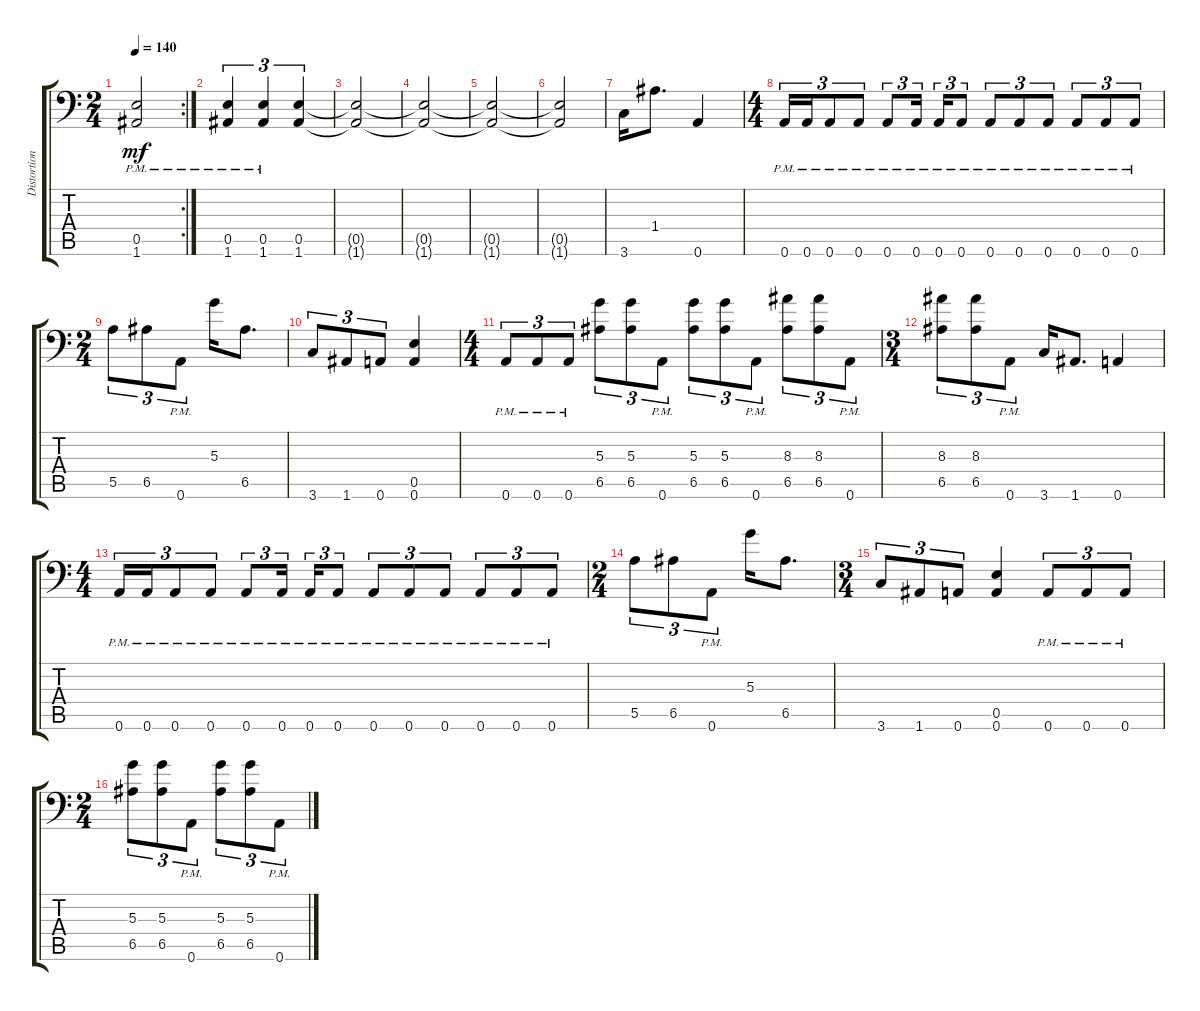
\track ("Distortion Guitar" "Distortion") {instrument distortionguitar}
\staff {score tabs}
\tuning (B3 Gb3 D3 A2 E2 A1) {hide}
\rc 2
\ts (2 4)
\tempo 140
\clef f4
\ks c
(0.5{pm t} 1.6{pm t}).2{dy mf} |
(0.5{pm} 1.6{pm}).4{tu (3 2)} (0.5{pm} 1.6{pm}).4{tu (3 2)} (0.5 1.6).4{tu (3 2)} |
(0.5{t} 1.6{t}).2 |
(0.5{t} 1.6{t}).2 |
(0.5{t} 1.6{t}).2 |
(0.5{t} 1.6{t}).2 |
3.6.16 1.4.8{d} 0.6.4 |
\ts (4 4)
0.6{pm}.16{tu (3 2)} 0.6{pm}.16{tu (3 2)} 0.6{pm}.8{tu (3 2)} 0.6{pm}.8{tu (3 2)} 0.6{pm}.8{tu (3 2)} 0.6{pm}.16{tu (3 2)} 0.6{pm}.16{tu (3 2)} 0.6{pm}.8{tu (3 2)} 0.6{pm}.8{tu (3 2)} 0.6{pm}.8{tu (3 2)} 0.6{pm}.8{tu (3 2)} 0.6{pm}.8{tu (3 2)} 0.6{pm}.8{tu (3 2)} 0.6{pm}.8{tu (3 2)} |
\ts (2 4)
5.5.8{tu (3 2)} 6.5.8{tu (3 2)} 0.6{pm}.8{tu (3 2)} 5.3.16 6.5.8{d} |
3.6.8{tu (3 2)} 1.6.8{tu (3 2)} 0.6.8{tu (3 2)} (0.5 0.6).4 |
\ts (4 4)
0.6{pm}.8{tu (3 2)} 0.6{pm}.8{tu (3 2)} 0.6{pm}.8{tu (3 2)} (5.3 6.5).8{tu (3 2)} (5.3 6.5).8{tu (3 2)} 0.6{pm}.8{tu (3 2)} (5.3 6.5).8{tu (3 2)} (5.3 6.5).8{tu (3 2)} 0.6{pm}.8{tu (3 2)} (8.3 6.5).8{tu (3 2)} (8.3 6.5).8{tu (3 2)} 0.6{pm}.8{tu (3 2)} |
\ts (3 4)
(8.3 6.5).8{tu (3 2)} (8.3 6.5).8{tu (3 2)} 0.6{pm}.8{tu (3 2)} 3.6.16 1.6.8{d} 0.6.4 |
\ts (4 4)
0.6{pm}.16{tu (3 2)} 0.6{pm}.16{tu (3 2)} 0.6{pm}.8{tu (3 2)} 0.6{pm}.8{tu (3 2)} 0.6{pm}.8{tu (3 2)} 0.6{pm}.16{tu (3 2)} 0.6{pm}.16{tu (3 2)} 0.6{pm}.8{tu (3 2)} 0.6{pm}.8{tu (3 2)} 0.6{pm}.8{tu (3 2)} 0.6{pm}.8{tu (3 2)} 0.6{pm}.8{tu (3 2)} 0.6{pm}.8{tu (3 2)} 0.6{pm}.8{tu (3 2)} |
\ts (2 4)
5.5.8{tu (3 2)} 6.5.8{tu (3 2)} 0.6{pm}.8{tu (3 2)} 5.3.16 6.5.8{d} |
\ts (3 4)
3.6.8{tu (3 2)} 1.6.8{tu (3 2)} 0.6.8{tu (3 2)} (0.5 0.6).4 0.6{pm}.8{tu (3 2)} 0.6{pm}.8{tu (3 2)} 0.6{pm}.8{tu (3 2)} |
\ts (2 4)
(5.3 6.5).8{tu (3 2)} (5.3 6.5).8{tu (3 2)} 0.6{pm}.8{tu (3 2)} (5.3 6.5).8{tu (3 2)} (5.3 6.5).8{tu (3 2)} 0.6{pm}.8{tu (3 2)}
